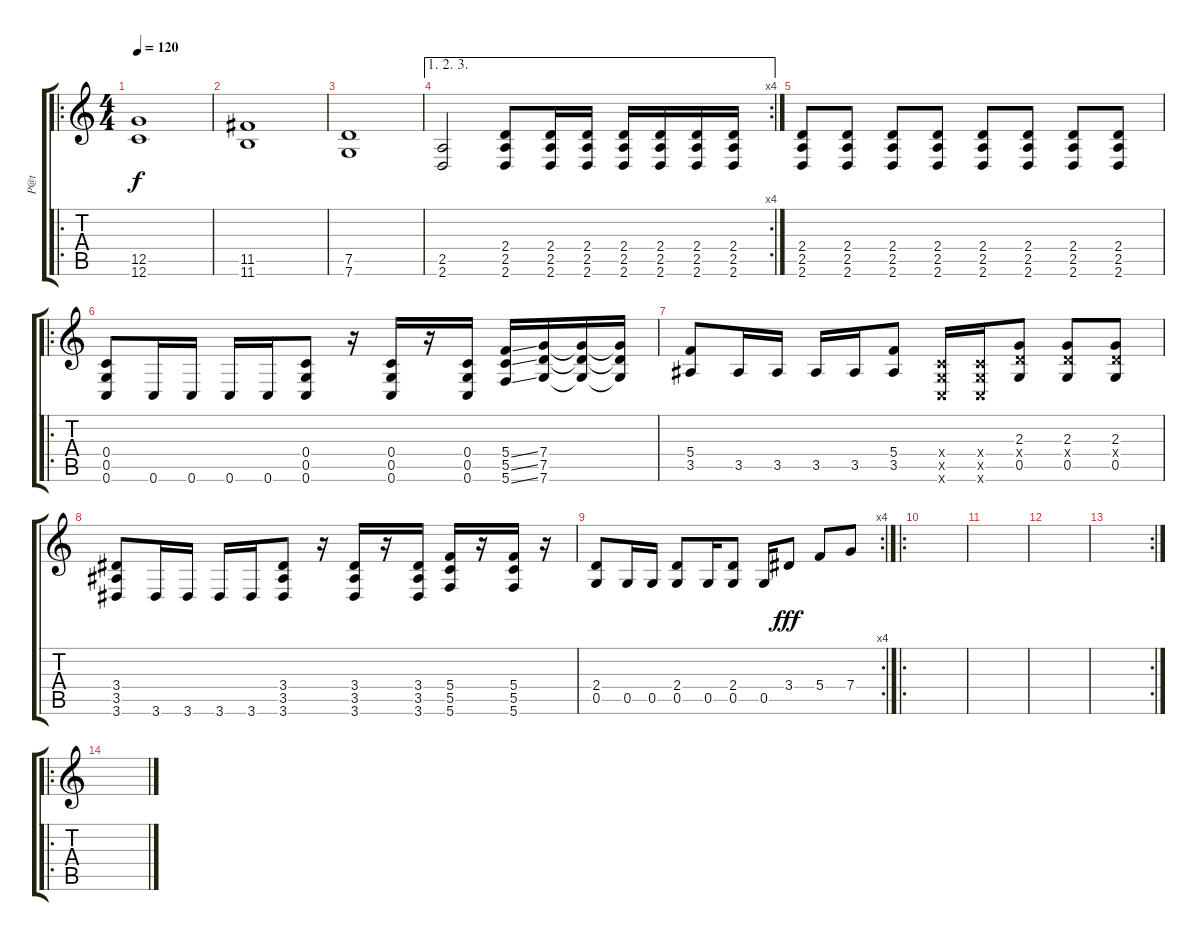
\track ("P@t" "P@t") {instrument distortionguitar}
\staff {score tabs}
\tuning (D4 A3 F3 C3 G2 C2) {hide}
\ro
\ts (4 4)
\tempo 120
\clef g2
\ks c
(12.5 12.6).1{dy f} |
(11.5 11.6).1 |
(7.5 7.6).1 |
\ae (1 2 3)
\rc 4
(2.5 2.6).2 (2.4 2.5 2.6).8 (2.4 2.5 2.6).16 (2.4 2.5 2.6).16 (2.4 2.5 2.6).16 (2.4 2.5 2.6).16 (2.4 2.5 2.6).16 (2.4 2.5 2.6).16 |
(2.4 2.5 2.6).8 (2.4 2.5 2.6).8 (2.4 2.5 2.6).8 (2.4 2.5 2.6).8 (2.4 2.5 2.6).8 (2.4 2.5 2.6).8 (2.4 2.5 2.6).8 (2.4 2.5 2.6).8 |
\ro
(0.4 0.5 0.6).8 0.6.16 0.6.16 0.6.16 0.6.16 (0.4 0.5 0.6).8 r.16 (0.4 0.5 0.6).16 r.16 (0.4 0.5 0.6).16 (5.4{ss} 5.5{ss} 5.6{ss}).16 (7.4 7.5 7.6).16 (7.4{t} 7.5{t} 7.6{t}).16 (7.4{t} 7.5{t} 7.6{t}).16 |
(5.4 3.5).8 3.5.16 3.5.16 3.5.16 3.5.16 (5.4 3.5).8 (0.4{x} 0.5{x} 0.6{x}).16 (0.4{x} 0.5{x} 0.6{x}).16 (2.3 2.4{x} 0.5).8 (2.3 2.4{x} 0.5).8 (2.3 2.4{x} 0.5).8 |
(3.4 3.5 3.6).8 3.6.16 3.6.16 3.6.16 3.6.16 (3.4 3.5 3.6).8 r.16 (3.4 3.5 3.6).16 r.16 (3.4 3.5 3.6).16 (5.4 5.5 5.6).16 r.16 (5.4 5.5 5.6).16 r.16 |
\rc 4
(2.4 0.5).8 0.5.16 0.5.16 (2.4 0.5).8 0.5.16 (2.4 0.5).8 0.5.16 3.4.8{dy fff} 5.4.8 7.4.8 |
\ro
|
|
|
\rc 2
|
\ro
